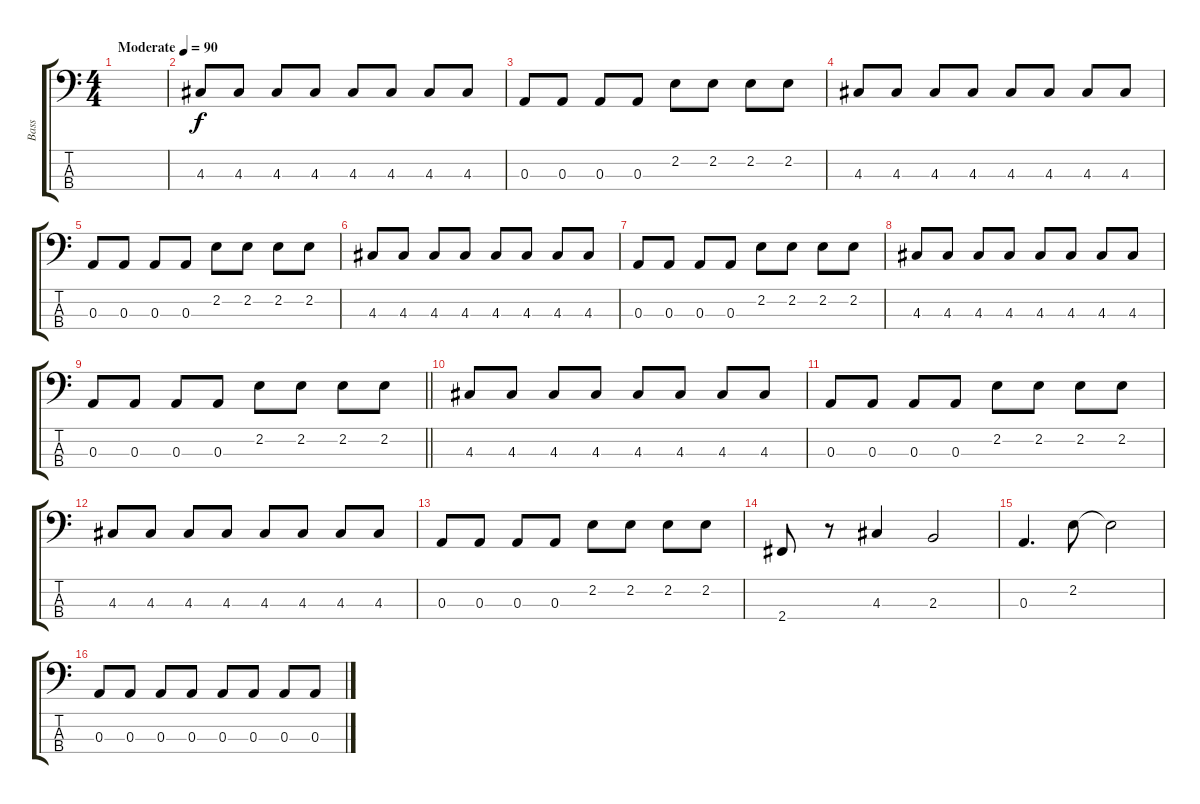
\track ("Bass" "Bass") {instrument electricbassfinger}
\staff {score tabs}
\tuning (G2 D2 A1 E1) {hide}
\ts (4 4)
\tempo (90 "Moderate")
\clef f4
\ks c
|
4.3.8 4.3.8 4.3.8 4.3.8 4.3.8 4.3.8 4.3.8 4.3.8 |
0.3.8 0.3.8 0.3.8 0.3.8 2.2.8 2.2.8 2.2.8 2.2.8 |
4.3.8 4.3.8 4.3.8 4.3.8 4.3.8 4.3.8 4.3.8 4.3.8 |
0.3.8 0.3.8 0.3.8 0.3.8 2.2.8 2.2.8 2.2.8 2.2.8 |
4.3.8 4.3.8 4.3.8 4.3.8 4.3.8 4.3.8 4.3.8 4.3.8 |
0.3.8 0.3.8 0.3.8 0.3.8 2.2.8 2.2.8 2.2.8 2.2.8 |
4.3.8 4.3.8 4.3.8 4.3.8 4.3.8 4.3.8 4.3.8 4.3.8 |
\barLineRight lightlight
0.3.8 0.3.8 0.3.8 0.3.8 2.2.8 2.2.8 2.2.8 2.2.8 |
4.3.8 4.3.8 4.3.8 4.3.8 4.3.8 4.3.8 4.3.8 4.3.8 |
0.3.8 0.3.8 0.3.8 0.3.8 2.2.8 2.2.8 2.2.8 2.2.8 |
4.3.8 4.3.8 4.3.8 4.3.8 4.3.8 4.3.8 4.3.8 4.3.8 |
0.3.8 0.3.8 0.3.8 0.3.8 2.2.8 2.2.8 2.2.8 2.2.8 |
2.4.8 r.8 4.3.4 2.3.2 |
0.3.4{d} 2.2.8 2.2{t}.2 |
0.3.8 0.3.8 0.3.8 0.3.8 0.3.8 0.3.8 0.3.8 0.3.8
